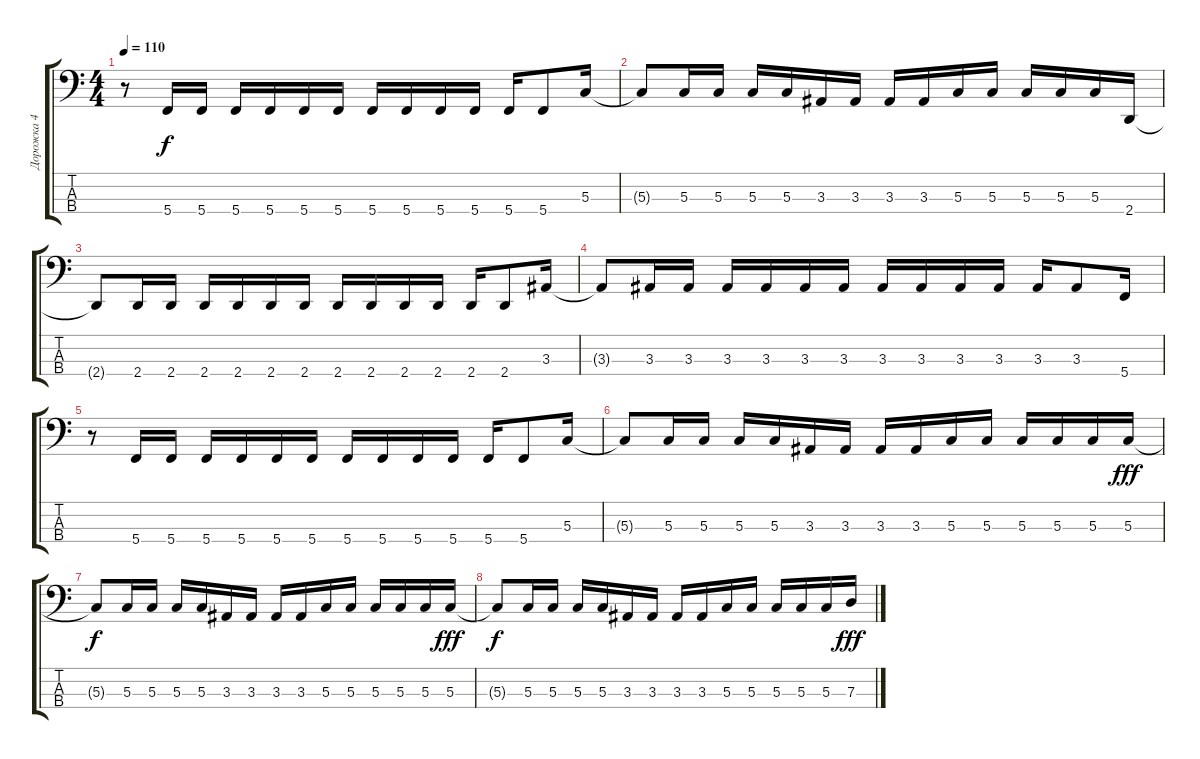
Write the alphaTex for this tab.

\track ("Дорожка 4" "Дорожка 4") {instrument electricbassfinger}
\staff {score tabs}
\tuning (F2 C2 G1 C1) {hide}
\ts (4 4)
\tempo 110
\clef f4
\ks c
r.8{dy f} 5.4.16 5.4.16 5.4.16 5.4.16 5.4.16 5.4.16 5.4.16 5.4.16 5.4.16 5.4.16 5.4.16 5.4.8 5.3.16 |
5.3{t}.8 5.3.16 5.3.16 5.3.16 5.3.16 3.3.16 3.3.16 3.3.16 3.3.16 5.3.16 5.3.16 5.3.16 5.3.16 5.3.16 2.4.16 |
2.4{t}.8 2.4.16 2.4.16 2.4.16 2.4.16 2.4.16 2.4.16 2.4.16 2.4.16 2.4.16 2.4.16 2.4.16 2.4.8 3.3.16 |
3.3{t}.8 3.3.16 3.3.16 3.3.16 3.3.16 3.3.16 3.3.16 3.3.16 3.3.16 3.3.16 3.3.16 3.3.16 3.3.8 5.4.16 |
r.8 5.4.16 5.4.16 5.4.16 5.4.16 5.4.16 5.4.16 5.4.16 5.4.16 5.4.16 5.4.16 5.4.16 5.4.8 5.3.16 |
5.3{t}.8 5.3.16 5.3.16 5.3.16 5.3.16 3.3.16 3.3.16 3.3.16 3.3.16 5.3.16 5.3.16 5.3.16 5.3.16 5.3.16 5.3.16{dy fff} |
5.3{t}.8{dy f} 5.3.16 5.3.16 5.3.16 5.3.16 3.3.16 3.3.16 3.3.16 3.3.16 5.3.16 5.3.16 5.3.16 5.3.16 5.3.16 5.3.16{dy fff} |
5.3{t}.8{dy f} 5.3.16 5.3.16 5.3.16 5.3.16 3.3.16 3.3.16 3.3.16 3.3.16 5.3.16 5.3.16 5.3.16 5.3.16 5.3.16 7.3.16{dy fff}
